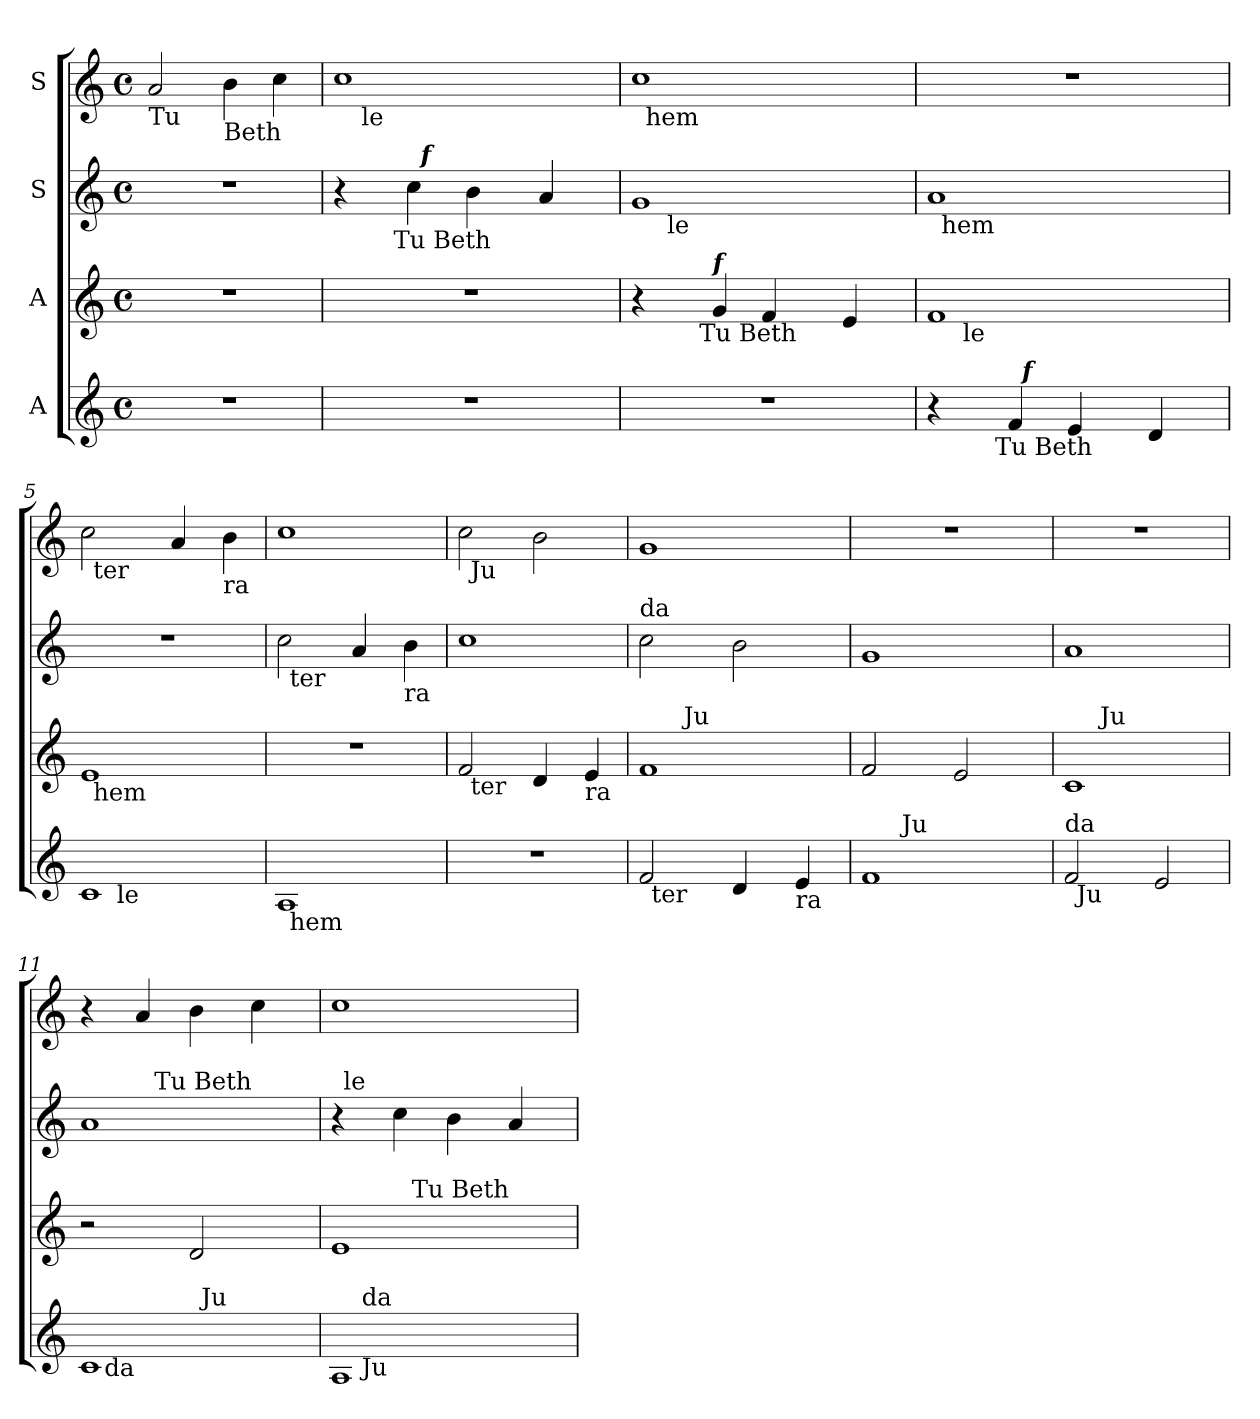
**kern	**kern	**kern	**kern
*part4	*part3	*part2	*part1
*staff4	*staff3	*staff2	*staff1
*I"A	*I"A	*I"S	*I"S
*clefG2	*clefG2	*clefG2	*clefG2
*k[]	*k[]	*k[]	*k[]
*C:	*C:	*C:	*C:
*M4/4	*M4/4	*M4/4	*M4/4
*met(c)	*met(c)	*met(c)	*met(c)
=1	=1	=1	=1
!	!	!	!LO:TX:b:t=Tu
1r	1r	1r	2a/
!	!	!	!LO:TX:b:t=Beth
.	.	.	4b\
.	.	.	4cc\
=2	=2	=2	=2
*	*	*^	*^
*	*	*	*^	*	*
1r	1r	4r	8..ryy	4ryy	1cc	16.ryy
!	!	!	!	!	!	!LO:TX:b:t=le
.	.	.	.	.	.	2ryy
!	!	!	!LO:TX:b:t=Tu Beth	!	!	!
.	.	.	2ryy	.	.	.
.	.	4cc\	.	32ryy	.	.
!	!	!	!	!LO:TX:a:Bi:t=f	!	!
.	.	.	.	2ryy	.	.
.	.	4b\	.	.	.	.
.	.	.	.	.	.	4ryy
.	.	.	4ryy	.	.	.
.	.	4a/	.	.	.	.
.	.	.	.	8..ryy	.	.
.	.	.	.	.	.	8ryy
.	.	.	32ryy	.	.	32ryy
*	*	*	*v	*v	*	*
=3	=3	=3	=3	=3	=3
*	*^	*	*	*	*
1r	4r	8..ryy	1g	16.ryy	1cc	32ryy
!	!	!	!	!	!	!LO:TX:b:t=hem
.	.	.	.	.	.	2ryy
!	!	!	!	!LO:TX:b:t=le	!	!
.	.	.	.	2ryy	.	.
!	!	!LO:TX:b:t=Tu Beth	!	!	!	!
.	.	2ryy	.	.	.	.
!	!LO:TX:a:Bi:t=f	!	!	!	!	!
.	4g/	.	.	.	.	.
.	4f/	.	.	.	.	.
.	.	.	.	.	.	4...ryy
.	.	.	.	4ryy	.	.
.	.	4ryy	.	.	.	.
.	4e/	.	.	.	.	.
.	.	.	.	8ryy	.	.
.	.	32ryy	.	32ryy	.	.
*	*	*	*	*	*v	*v
=4	=4	=4	=4	=4	=4
*^	*	*	*	*	*
*	*^	*	*	*	*	*
4r	8..ryy	4ryy	1f	16.ryy	1a	32ryy	1r
!	!	!	!	!	!	!LO:TX:b:t=hem	!
.	.	.	.	.	.	2ryy	.
!	!	!	!	!LO:TX:b:t=le	!	!	!
.	.	.	.	2ryy	.	.	.
!	!LO:TX:b:t=Tu Beth	!	!	!	!	!	!
.	2ryy	.	.	.	.	.	.
4f/	.	32ryy	.	.	.	.	.
!	!	!LO:TX:a:Bi:t=f	!	!	!	!	!
.	.	2ryy	.	.	.	.	.
4e/	.	.	.	.	.	.	.
.	.	.	.	.	.	4...ryy	.
.	.	.	.	4ryy	.	.	.
.	4ryy	.	.	.	.	.	.
4d/	.	.	.	.	.	.	.
.	.	8..ryy	.	.	.	.	.
.	.	.	.	8ryy	.	.	.
.	32ryy	.	.	32ryy	.	.	.
*	*v	*v	*	*	*v	*v	*
=5	=5	=5	=5	=5	=5
*	*	*	*	*	*^
1c	8ryy	1e	32ryy	1r	2cc\	32ryy
!	!	!	!	!	!	!LO:TX:b:t=ter
!	!	!	!LO:TX:b:t=hem	!	!	!
.	.	.	2ryy	.	.	2ryy
!	!LO:TX:b:t=le	!	!	!	!	!
.	2..ryy	.	.	.	.	.
.	.	.	.	.	4a/	.
.	.	.	4...ryy	.	.	4...ryy
!	!	!	!	!	!LO:TX:b:t=ra	!
.	.	.	.	.	4b\	.
*	*	*v	*v	*	*v	*v
=6	=6	=6	=6	=6
*	*	*	*^	*
1A	32ryy	1r	2cc\	32ryy	1cc
!	!	!	!	!LO:TX:b:t=ter	!
!	!LO:TX:b:t=hem	!	!	!	!
.	2ryy	.	.	2ryy	.
.	.	.	4a/	.	.
.	4...ryy	.	.	4...ryy	.
!	!	!	!LO:TX:b:t=ra	!	!
.	.	.	4b\	.	.
*v	*v	*	*v	*v	*
=7	=7	=7	=7
*	*^	*	*^
1r	2f/	32ryy	1cc	2cc\	32ryy
!	!	!	!	!	!LO:TX:b:t=Ju
!	!	!LO:TX:b:t=ter	!	!	!
.	.	2ryy	.	.	2ryy
.	4d/	.	.	2b\	.
.	.	4...ryy	.	.	4...ryy
!	!LO:TX:b:t=ra	!	!	!	!
.	4e/	.	.	.	.
!!LO:LB:g=z
=8	=8	=8	=8	=8	=8
!	!	!	!LO:TX:a:t=da	!	!
*^	*	*	*	*v	*v
2f/	32ryy	1f	8.ryy	2cc\	1g
!	!LO:TX:b:t=ter	!	!	!	!
.	2ryy	.	.	.	.
!	!	!	!LO:TX:a:t=Ju	!	!
.	.	.	2ryy	.	.
4d/	.	.	.	2b\	.
.	4...ryy	.	.	.	.
.	.	.	4ryy	.	.
!LO:TX:b:t=ra	!	!	!	!	!
4e/	.	.	.	.	.
.	.	.	16ryy	.	.
=9	=9	=9	=9	=9	=9
!	!	!LO:TX:a:t=da	!	!	!
*	*	*v	*v	*	*
1f	8ryy	2f/	1g	1r
.	32ryy	.	.	.
!	!LO:TX:a:t=Ju	!	!	!
.	2ryy	.	.	.
.	.	2e/	.	.
.	4ryy	.	.	.
.	16.ryy	.	.	.
=10	=10	=10	=10	=10
!LO:TX:a:t=da	!	!	!	!
*	*	*^	*	*
2f/	32ryy	1c	8ryy	1a	1r
!	!LO:TX:b:t=Ju	!	!	!	!
.	2ryy	.	.	.	.
!	!	!	!LO:TX:a:t=Ju	!	!
.	.	.	2..ryy	.	.
2e/	.	.	.	.	.
.	4...ryy	.	.	.	.
=11	=11	=11	=11	=11	=11
!	!	!LO:TX:a:t=da	!	!	!
*	*^	*v	*v	*^	*
1c	16.ryy	2ryy	2r	1a	4ryy	4r
!	!LO:TX:b:t=da	!	!	!	!	!
.	2ryy	.	.	.	.	.
.	.	.	.	.	16ryy	4a/
!	!	!	!	!	!LO:TX:a:t=Tu Beth	!
.	.	.	.	.	2ryy	.
.	.	32ryy	2d/	.	.	4b\
!	!	!LO:TX:a:t=Ju	!	!	!	!
.	.	4...ryy	.	.	.	.
.	4ryy	.	.	.	.	.
.	.	.	.	.	.	4cc\
.	.	.	.	.	8.ryy	.
.	8ryy	.	.	.	.	.
.	32ryy	.	.	.	.	.
*	*v	*v	*	*	*	*
=12	=12	=12	=12	=12	=12
*	*	*^	*	*	*
1A	16.ryy	1e	4ryy	4r	32ryy	1cc
!	!	!	!	!	!LO:TX:a:t=le	!
.	.	.	.	.	2ryy	.
!	!LO:TX:a:t=da	!	!	!	!	!
!	!LO:TX:b:t=Ju	!	!	!	!	!
.	2ryy	.	.	.	.	.
.	.	.	16ryy	4cc\	.	.
!	!	!	!LO:TX:a:t=Tu Beth	!	!	!
.	.	.	2ryy	.	.	.
.	.	.	.	4b\	.	.
.	.	.	.	.	4...ryy	.
.	4ryy	.	.	.	.	.
.	.	.	.	4a/	.	.
.	.	.	8.ryy	.	.	.
.	8ryy	.	.	.	.	.
.	32ryy	.	.	.	.	.
*v	*v	*	*	*v	*v	*
*	*v	*v	*	*
=	=	=	=
*-	*-	*-	*-
